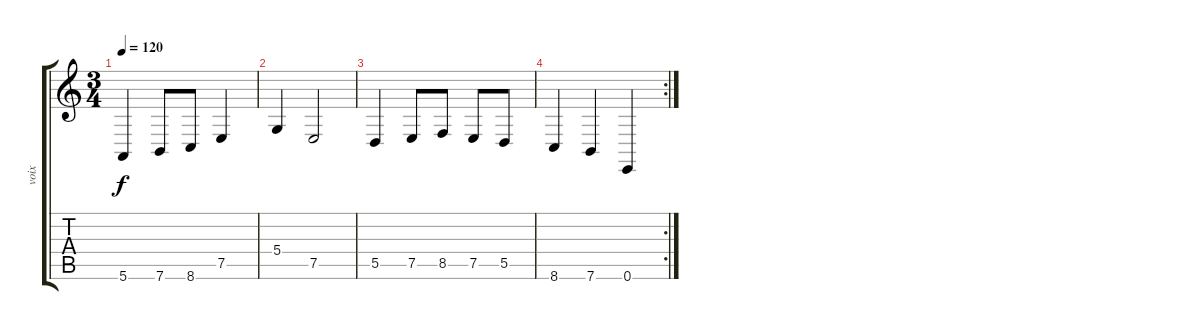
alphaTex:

\track ("voix" "voix") {instrument flute}
\staff {score tabs}
\tuning (E4 B3 G3 D3 A2 E2) {hide}
\ts (3 4)
\tempo 120
\clef g2
\ks c
5.6.4{dy f} 7.6.8 8.6.8 7.5.4 |
5.4.4 7.5.2 |
5.5.4 7.5.8 8.5.8 7.5.8 5.5.8 |
\rc 2
8.6.4 7.6.4 0.6.4
